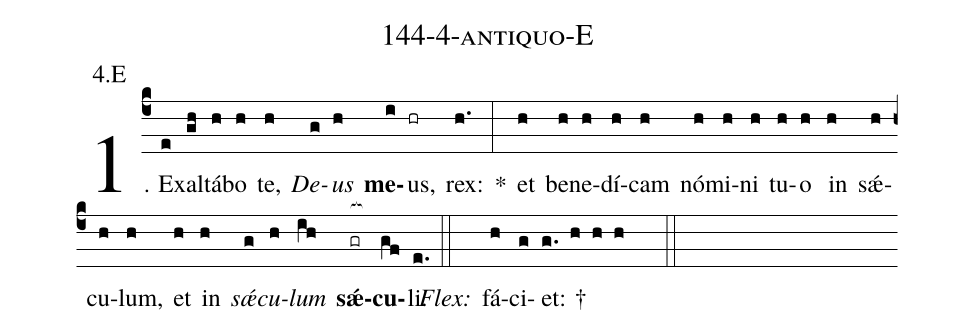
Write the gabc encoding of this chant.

name: 144-4-antiquo-E;
annotation: 4.E;
%%
(c4)1. Ex(e)al(gh)tá(h)bo(h) te,(h) <i>De</i>(g)<i>us</i>(h) <b>me</b>(i)us,(hr) rex:(h.) *(:) et(h) be(h)ne(h)dí(h)cam(h) nó(h)mi(h)ni(h) tu(h)o(h) in(h) sǽ(h)cu(h)lum,(h) et(h) in(h) <i>sǽ</i>(g)<i>cu</i>(h)<i>lum</i>(ih) <b>sǽ</b>(gr[ocb:1{])<b>cu</b>(gf[ocb:0}])li.(e.) (::)
<i>Flex:</i>()  fá(h)ci(g)et: †(g. h h h  ::)
